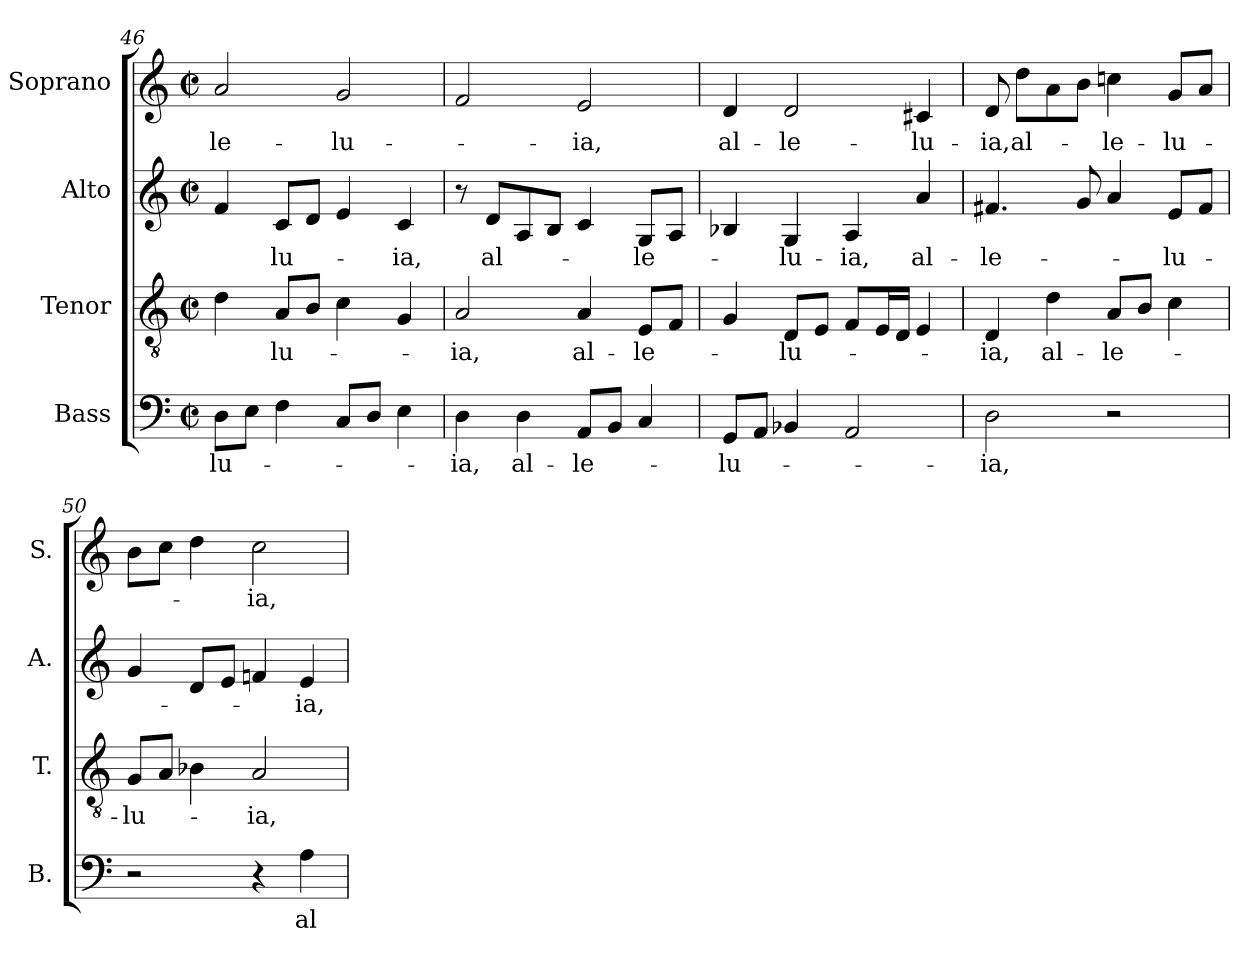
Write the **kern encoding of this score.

**kern	**text	**kern	**text	**kern	**text	**kern	**text
*part4	*part4	*part3	*part3	*part2	*part2	*part1	*part1
*staff4	*staff4	*staff3	*staff3	*staff2	*staff2	*staff1	*staff1
*I"Bass	*	*I"Tenor	*	*I"Alto	*	*I"Soprano	*
*I'B.	*	*I'T.	*	*I'A.	*	*I'S.	*
*clefF4	*	*clefGv2	*	*clefG2	*	*clefG2	*
*	*	*ITrd7c12	*	*	*	*	*
*k[]	*	*k[]	*	*k[]	*	*k[]	*
*M2/2	*	*M2/2	*	*M2/2	*	*M2/2	*
*met(c|)	*	*met(c|)	*	*met(c|)	*	*met(c|)	*
=46	=46	=46	=46	=46	=46	=46	=46
!	!LO:LY:b:color=#000000	!	!	!	!	!	!
!	!	!	!	!	!	!	!LO:LY:b:color=#000000
8Di\L	-lu-	4Di\	.	4fi/	.	2ai/	-le-
8Ei\J	.	.	.	.	.	.	.
!	!	!	!LO:LY:b:color=#000000	!	!	!	!
!	!	!	!	!	!LO:LY:b:color=#000000	!	!
4Fi\	.	8AAi/L	-lu-	8ci/L	-lu-	.	.
.	.	8BBi/J	.	8di/J	.	.	.
!	!	!	!	!	!	!	!LO:LY:b:color=#000000
8Ci/L	.	4Ci\	.	4ei/	.	2gi/	-lu-
8Di/J	.	.	.	.	.	.	.
!	!	!	!	!	!LO:LY:b:color=#000000	!	!
4Ei\	.	4GGi/	.	4ci/	-ia,	.	.
=47	=47	=47	=47	=47	=47	=47	=47
!	!LO:LY:b:color=#000000	!	!	!	!	!	!
!	!	!	!LO:LY:b:color=#000000	!	!	!	!
4Di\	-ia,	2AAi/	-ia,	8r	.	2fi/	.
!	!	!	!	!	!LO:LY:b:color=#000000	!	!
.	.	.	.	8di/L	al-	.	.
!	!LO:LY:b:color=#000000	!	!	!	!	!	!
4Di\	al-	.	.	8Ai/	.	.	.
.	.	.	.	8Bi/J	.	.	.
!	!LO:LY:b:color=#000000	!	!	!	!	!	!
!	!	!	!LO:LY:b:color=#000000	!	!	!	!
!	!	!	!	!	!	!	!LO:LY:b:color=#000000
8AAi/L	-le-	4AAi/	al-	4ci/	.	2ei/	-ia,
8BBi/J	.	.	.	.	.	.	.
!	!	!	!LO:LY:b:color=#000000	!	!	!	!
!	!	!	!	!	!LO:LY:b:color=#000000	!	!
4Ci/	.	8EEi/L	-le-	8Gi/L	-le-	.	.
.	.	8FFi/J	.	8Ai/J	.	.	.
!!LO:PB:g=z
=48	=48	=48	=48	=48	=48	=48	=48
!	!LO:LY:b:color=#000000	!	!	!	!	!	!
!	!	!	!	!	!	!	!LO:LY:b:color=#000000
8GGi/L	-lu-	4GGi/	.	4B-Xi/	.	4di/	al-
8AAi/J	.	.	.	.	.	.	.
!	!	!	!LO:LY:b:color=#000000	!	!	!	!
!	!	!	!	!	!LO:LY:b:color=#000000	!	!
!	!	!	!	!	!	!	!LO:LY:b:color=#000000
4BB-Xi/	.	8DDi/L	-lu-	4Gi/	-lu-	2di/	-le-
.	.	8EEi/J	.	.	.	.	.
!	!	!	!	!	!LO:LY:b:color=#000000	!	!
2AAi/	.	8FFi/L	.	4Ai/	-ia,	.	.
.	.	16EEi/L	.	.	.	.	.
.	.	16DDi/JJ	.	.	.	.	.
!	!	!	!	!	!LO:LY:b:color=#000000	!	!
!	!	!	!	!	!	!	!LO:LY:b:color=#000000
.	.	4EEi/	.	4ai/	al-	4c#Xi/	-lu-
=49	=49	=49	=49	=49	=49	=49	=49
!	!LO:LY:b:color=#000000	!	!	!	!	!	!
!	!	!	!LO:LY:b:color=#000000	!	!	!	!
!	!	!	!	!	!LO:LY:b:color=#000000	!	!
!	!	!	!	!	!	!	!LO:LY:b:color=#000000
2Di\	-ia,	4DDi/	-ia,	4.f#Xi/	-le-	8di/	-ia,
!	!	!	!	!	!	!	!LO:LY:b:color=#000000
.	.	.	.	.	.	8ddi\L	al-
!	!	!	!LO:LY:b:color=#000000	!	!	!	!
.	.	4Di\	al-	.	.	8ai\	.
.	.	.	.	8gi/	.	8bi\J	.
!	!	!	!LO:LY:b:color=#000000	!	!	!	!
!	!	!	!	!	!	!	!LO:LY:b:color=#000000
2r	.	8AAi/L	-le-	4ai/	.	4ccni\	-le-
.	.	8BBi/J	.	.	.	.	.
!	!	!	!	!	!LO:LY:b:color=#000000	!	!
!	!	!	!	!	!	!	!LO:LY:b:color=#000000
.	.	4Ci\	.	8ei/L	-lu-	8gi/L	-lu-
.	.	.	.	8f#i/J	.	8ai/J	.
=50	=50	=50	=50	=50	=50	=50	=50
!	!	!	!LO:LY:b:color=#000000	!	!	!	!
2r	.	8GGi/L	-lu-	4gi/	.	8bi\L	.
.	.	8AAi/J	.	.	.	8cci\J	.
.	.	4BB-Xi\	.	8di/L	.	4ddi\	.
.	.	.	.	8ei/J	.	.	.
!	!	!	!LO:LY:b:color=#000000	!	!	!	!
!	!	!	!	!	!	!	!LO:LY:b:color=#000000
4r	.	2AAi/	-ia,	4fni/	.	2cci\	-ia,
!	!LO:LY:b:color=#000000	!	!	!	!	!	!
!	!	!	!	!	!LO:LY:b:color=#000000	!	!
4Ai\	al-	.	.	4ei/	-ia,	.	.
=	=	=	=	=	=	=	=
*-	*-	*-	*-	*-	*-	*-	*-
